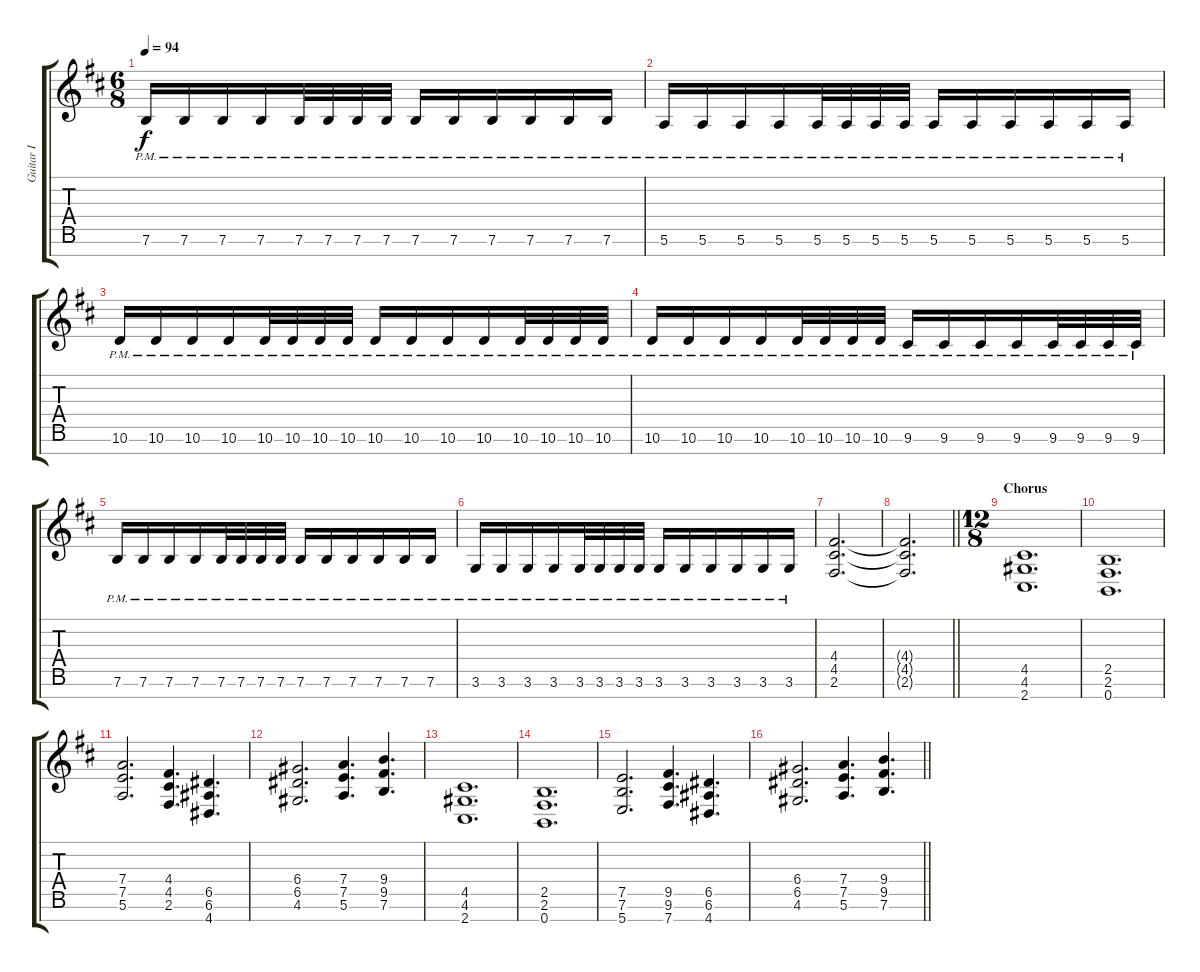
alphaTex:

\track ("Guitar I" "Guitar I") {instrument distortionguitar}
\staff {score tabs}
\tuning (E4 B3 G3 D3 A2 E2 B1) {hide}
\ts (6 8)
\tempo 94
\clef g2
\ks bminor
7.6{pm}.16{dy f} 7.6{pm}.16 7.6{pm}.16 7.6{pm}.16 7.6{pm}.32 7.6{pm}.32 7.6{pm}.32 7.6{pm}.32 7.6{pm}.16 7.6{pm}.16 7.6{pm}.16 7.6{pm}.16 7.6{pm}.16 7.6{pm}.16 |
5.6{pm}.16 5.6{pm}.16 5.6{pm}.16 5.6{pm}.16 5.6{pm}.32 5.6{pm}.32 5.6{pm}.32 5.6{pm}.32 5.6{pm}.16 5.6{pm}.16 5.6{pm}.16 5.6{pm}.16 5.6{pm}.16 5.6{pm}.16 |
10.6{pm}.16 10.6{pm}.16 10.6{pm}.16 10.6{pm}.16 10.6{pm}.32 10.6{pm}.32 10.6{pm}.32 10.6{pm}.32 10.6{pm}.16 10.6{pm}.16 10.6{pm}.16 10.6{pm}.16 10.6{pm}.32 10.6{pm}.32 10.6{pm}.32 10.6{pm}.32 |
10.6{pm}.16 10.6{pm}.16 10.6{pm}.16 10.6{pm}.16 10.6{pm}.32 10.6{pm}.32 10.6{pm}.32 10.6{pm}.32 9.6{pm}.16 9.6{pm}.16 9.6{pm}.16 9.6{pm}.16 9.6{pm}.32 9.6{pm}.32 9.6{pm}.32 9.6{pm}.32 |
7.6{pm}.16 7.6{pm}.16 7.6{pm}.16 7.6{pm}.16 7.6{pm}.32 7.6{pm}.32 7.6{pm}.32 7.6{pm}.32 7.6{pm}.16 7.6{pm}.16 7.6{pm}.16 7.6{pm}.16 7.6{pm}.16 7.6{pm}.16 |
3.6{pm}.16 3.6{pm}.16 3.6{pm}.16 3.6{pm}.16 3.6{pm}.32 3.6{pm}.32 3.6{pm}.32 3.6{pm}.32 3.6{pm}.16 3.6{pm}.16 3.6{pm}.16 3.6{pm}.16 3.6{pm}.16 3.6{pm}.16 |
(4.4 4.5 2.6).2{d} |
\barLineRight lightlight
(4.4{t} 4.5{t} 2.6{t}).2{d} |
\ts (12 8)
\section ("" "Chorus")
(4.5 4.6 2.7).1{d} |
(2.5 2.6 0.7).1{d} |
(7.4 7.5 5.6).2{d} (4.4 4.5 2.6).4{d} (6.5 6.6 4.7).4{d} |
(6.4 6.5 4.6).2{d} (7.4 7.5 5.6).4{d} (9.4 9.5 7.6).4{d} |
(4.5 4.6 2.7).1{d} |
(2.5 2.6 0.7).1{d} |
(7.5 7.6 5.7).2{d} (9.5 9.6 7.7).4{d} (6.5 6.6 4.7).4{d} |
\barLineRight lightlight
(6.4 6.5 4.6).2{d} (7.4 7.5 5.6).4{d} (9.4 9.5 7.6).4{d}
